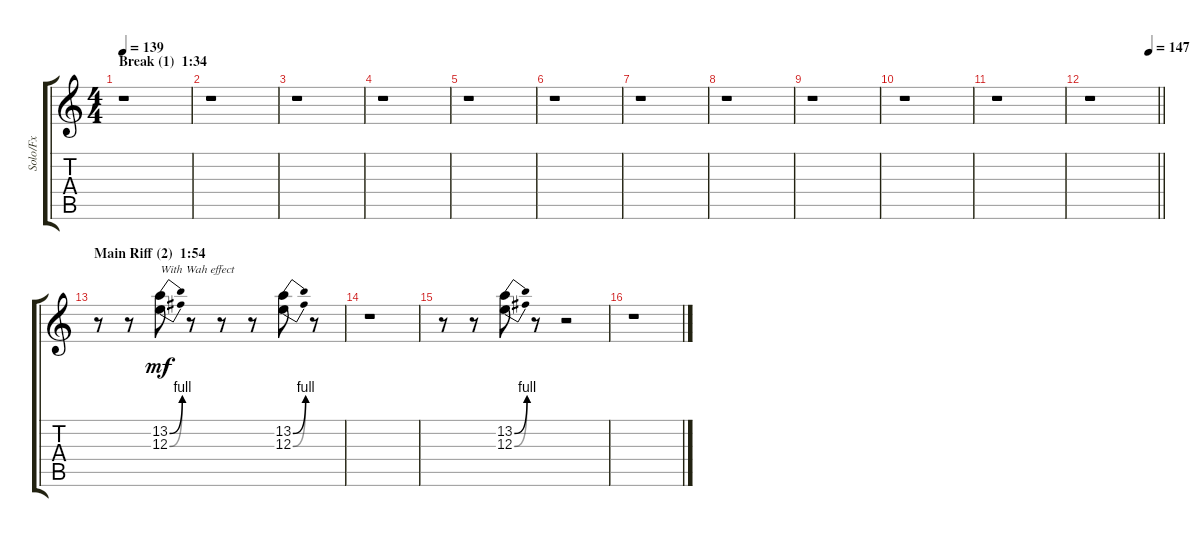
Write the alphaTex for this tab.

\track ("Solo/Fx" "Solo/Fx") {instrument distortionguitar}
\staff {score tabs}
\tuning (Db4 Ab3 E3 B2 Gb2 Db2) {hide}
\ts (4 4)
\section ("" "Break (1)  1:34")
\tempo 139
\clef g2
\ks c
r.1{dy mf} |
r.1 |
r.1 |
r.1 |
r.1 |
r.1 |
r.1 |
r.1 |
r.1 |
r.1 |
r.1 |
\tempo (147 0.875)
\barLineRight lightlight
r.1 |
\section ("" "Main Riff (2)  1:54")
r.8{volume 8 instrument distortionguitar} r.8 (13.2{be (bend 0 0 60 4)} 12.3{be (bend 0 0 60 4)}).8{txt "With Wah effect" instrument distortionguitar} r.8 r.8 r.8 (13.2{be (bend 0 0 60 4)} 12.3{be (bend 0 0 60 4)}).8{instrument distortionguitar} r.8 |
r.1 |
r.8 r.8 (13.2{be (bend 0 0 60 4)} 12.3{be (bend 0 0 60 4)}).8{instrument distortionguitar} r.8 r.2 |
r.1
